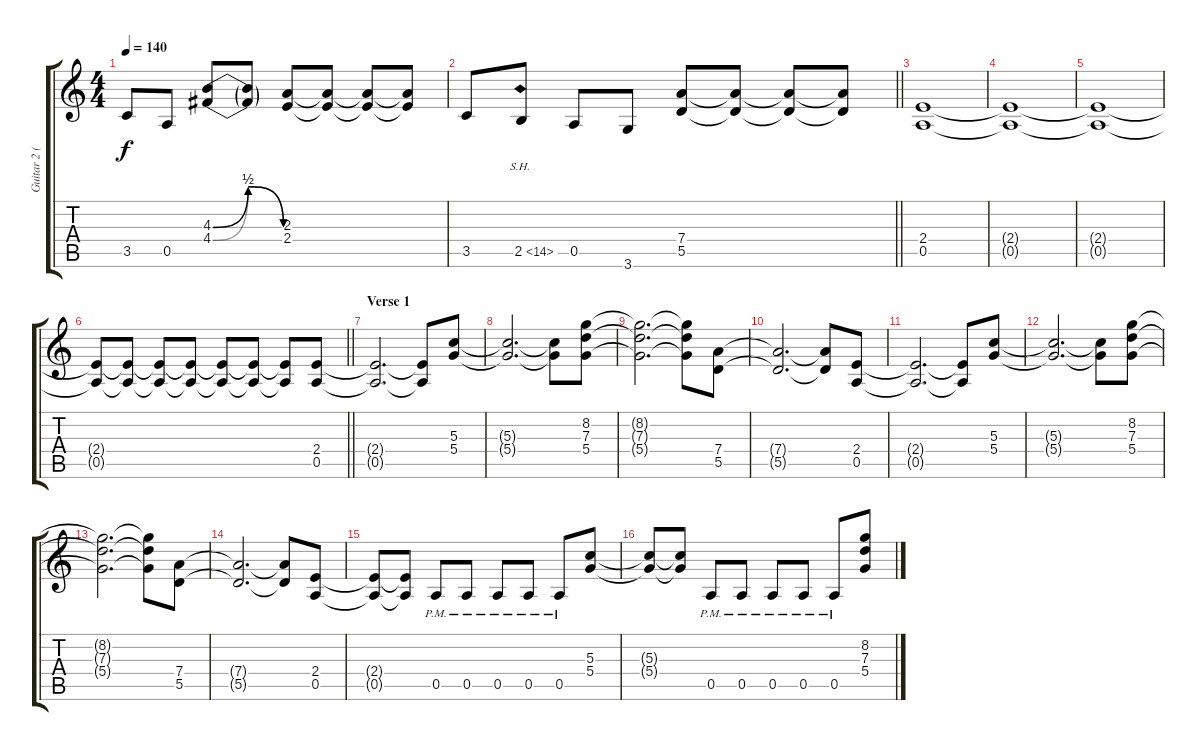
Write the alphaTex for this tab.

\track ("Guitar 2 (Pete)" "Guitar 2 (") {instrument distortionguitar}
\staff {score tabs}
\tuning (E4 B3 G3 D3 A2 E2) {hide}
\ts (4 4)
\tempo 140
\clef g2
\ks aminor
3.5.8{dy f} 0.5.8 (4.3{be (bendrelease 0 0 10 2 10 2 60 0)} 4.4{be (bendrelease 0 0 10 2 10 2 60 0)}).8 (4.3{t} 4.4{t}).8 (2.3 2.4).8 (2.3{t} 2.4{t}).8 (2.3{t} 2.4{t}).8 (2.3{t} 2.4{t}).8 |
\barLineRight lightlight
3.5.8 2.5{sh 12}.8 0.5.8 3.6.8 (7.4 5.5).8 (7.4{t} 5.5{t}).8 (7.4{t} 5.5{t}).8 (7.4{t} 5.5{t}).8 |
(2.4 0.5).1 |
(2.4{t} 0.5{t}).1 |
(2.4{t} 0.5{t}).1 |
\barLineRight lightlight
(2.4{t} 0.5{t}).8 (2.4{t} 0.5{t}).8 (2.4{t} 0.5{t}).8 (2.4{t} 0.5{t}).8 (2.4{t} 0.5{t}).8 (2.4{t} 0.5{t}).8 (2.4{t} 0.5{t}).8 (2.4 0.5).8{volume 9} |
\section ("" "Verse 1")
(2.4{t} 0.5{t}).2{d} (2.4{t} 0.5{t}).8 (5.3 5.4).8 |
(5.3{t} 5.4{t}).2{d} (5.3{t} 5.4{t}).8 (8.2 7.3 5.4).8 |
(8.2{t} 7.3{t} 5.4{t}).2{d} (8.2{t} 7.3{t} 5.4{t}).8 (7.4 5.5).8 |
(7.4{t} 5.5{t}).2{d} (7.4{t} 5.5{t}).8 (2.4 0.5).8 |
(2.4{t} 0.5{t}).2{d} (2.4{t} 0.5{t}).8 (5.3 5.4).8 |
(5.3{t} 5.4{t}).2{d} (5.3{t} 5.4{t}).8 (8.2 7.3 5.4).8 |
(8.2{t} 7.3{t} 5.4{t}).2{d} (8.2{t} 7.3{t} 5.4{t}).8 (7.4 5.5).8 |
(7.4{t} 5.5{t}).2{d} (7.4{t} 5.5{t}).8 (2.4 0.5).8{volume 13} |
(2.4{t} 0.5{t}).8 (2.4{t} 0.5{t}).8 0.5{pm}.8 0.5{pm}.8 0.5{pm}.8 0.5{pm}.8 0.5{pm}.8 (5.3 5.4).8 |
(5.3{t} 5.4{t}).8 (5.3{t} 5.4{t}).8 0.5{pm}.8 0.5{pm}.8 0.5{pm}.8 0.5{pm}.8 0.5{pm}.8 (8.2 7.3 5.4).8
